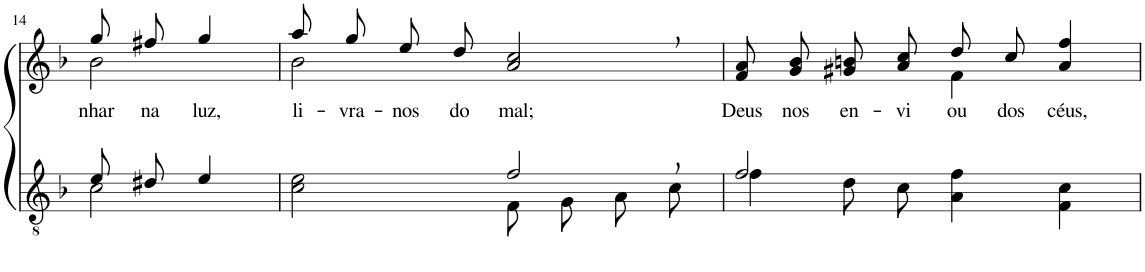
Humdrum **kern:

**kern	**kern	**text
*part2	*part1	*part1
*staff2	*staff1	*staff1
*I"Parte III e IV	*I"Parte I e II	*
!!LO:PB:g=z
*clefGv2	*clefG2	*
*Trd4c7	*Trd4c7	*
*k[b-]	*k[b-]	*
*M4/4	*M4/4	*
*met(c)	*met(c)	*
=14	=14	=14
*^	*^	*
!	!	!	!	!LO:LY:b
8e/L	2c\	8gg/L	2b-\	-nhar
!	!	!	!	!LO:LY:b
8d#X/J	.	8ff#X/J	.	na
!	!	!	!	!LO:LY:b
4e/	.	4gg/	.	luz,
=15	=15	=15	=15	=15
!	!	!	!	!LO:LY:b
2ryy	2c\ 2e\	8aa/L	2b-\	li-
!	!	!	!	!LO:LY:b
.	.	8gg/J	.	-vra-
!	!	!	!	!LO:LY:b
.	.	8ee/L	.	-nos
!	!	!	!	!LO:LY:b
.	.	8dd/J	.	do
!	!	!	!	!LO:LY:b
2f,/	8F\L	2a/, 2cc/,	2ryy	mal;
.	8G\J	.	.	.
.	8A\L	.	.	.
.	8c\J	.	.	.
=16	=16	=16	=16	=16
!	!	!	!	!LO:LY:b
2f/	4f\	8f/ 8a/L	2ryy	Deus
!	!	!	!	!LO:LY:b
.	.	8g/ 8b-/J	.	nos
!	!	!	!	!LO:LY:b
.	8d\L	8g#X/ 8bn/L	.	en-
!	!	!	!	!LO:LY:b
.	8c\J	8a/ 8cc/J	.	-vi-
!	!	!	!	!LO:LY:b
2ryy	4A\ 4f\	8dd/L	4f\	-ou
!	!	!	!	!LO:LY:b
.	.	8cc/J	.	dos
!	!	!	!	!LO:LY:b
.	4F\ 4c\	4a/ 4ff/	4ryy	céus,
*v	*v	*	*	*
*	*v	*v	*
=	=	=
*-	*-	*-
